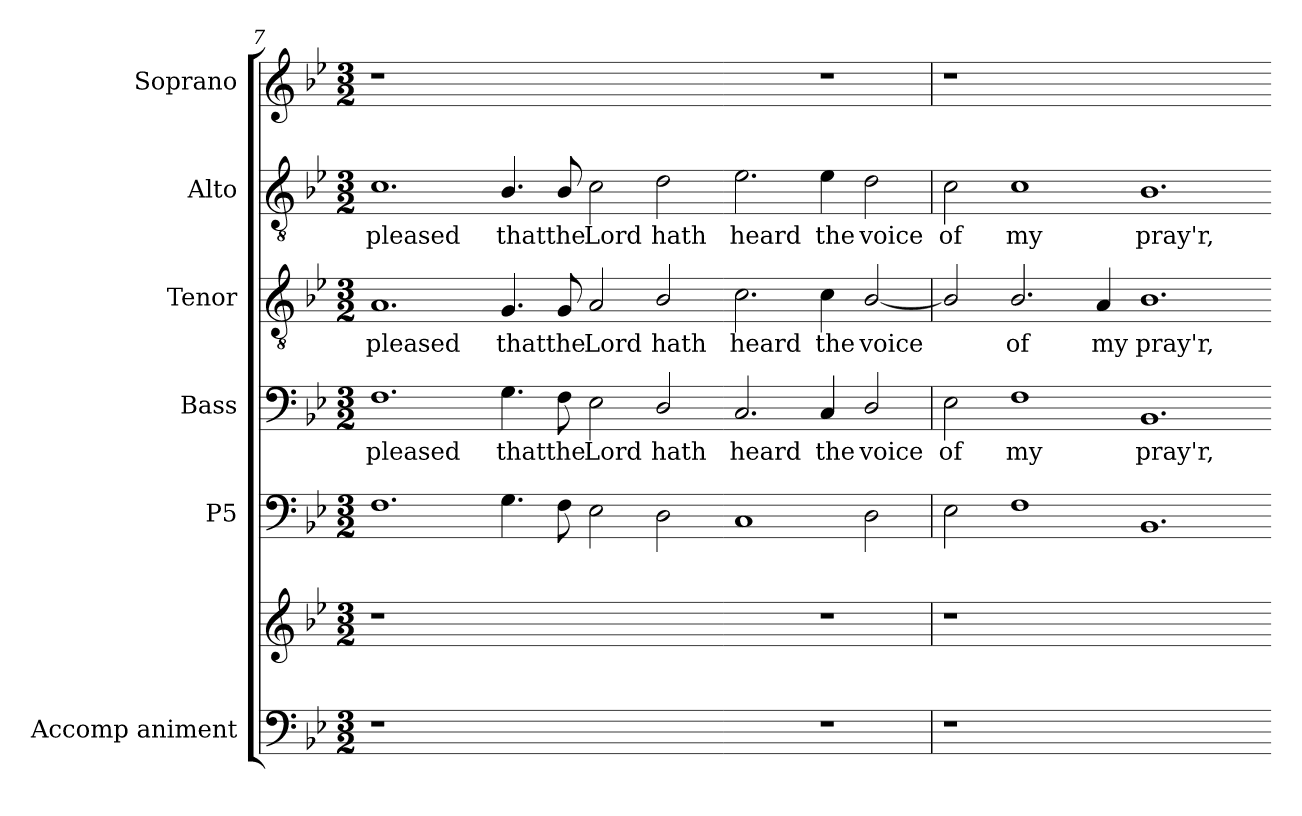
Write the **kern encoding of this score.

**kern	**kern	**kern	**kern	**text	**kern	**text	**kern	**text	**kern
*part6	*part6	*part5	*part4	*part4	*part3	*part3	*part2	*part2	*part1
*staff7	*staff6	*staff5	*staff4	*staff4	*staff3	*staff3	*staff2	*staff2	*staff1
*I"Accomp animent	*	*I"P5	*I"Bass	*	*I"Tenor	*	*I"Alto	*	*I"Soprano
*	*	*	*I'B.	*	*I'T.	*	*I'A.	*	*I'S.
*clefF4	*clefG2	*clefF4	*clefF4	*	*clefGv2	*	*clefGv2	*	*clefG2
*	*	*	*	*	*ITrd7c12	*	*ITrd7c12	*	*
*k[b-e-]	*k[b-e-]	*k[b-e-]	*k[b-e-]	*	*k[b-e-]	*	*k[b-e-]	*	*k[b-e-]
*B-:	*B-:	*B-:	*B-:	*	*B-:	*	*B-:	*	*B-:
*M3/2	*M3/2	*M3/2	*M3/2	*	*M3/2	*	*M3/2	*	*M3/2
=7	=7	=7	=7	=7	=7	=7	=7	=7	=7
!LO:N:vis=1	!LO:N:vis=1	!	!	!	!	!	!	!	!
!	!	!	!	!LO:LY:b:color=#000000	!	!	!	!	!
!	!	!	!	!	!	!LO:LY:b:color=#000000	!	!	!
!	!	!	!	!	!	!	!	!LO:LY:b:color=#000000	!LO:N:vis=1
0.r	0.r	1.Fi	1.Fi	pleased	1.AAi	pleased	1.Ci	pleased	1.r
!	!	!	!	!LO:LY:b:color=#000000	!	!	!	!	!
!	!	!	!	!	!	!LO:LY:b:color=#000000	!	!	!
!	!	!	!	!	!	!	!	!LO:LY:b:color=#000000	!
.	.	4.Gi\	4.Gi\	that	4.GGi/	that	4.BB-i/	that	1.ryy
!	!	!	!	!LO:LY:b:color=#000000	!	!	!	!	!
!	!	!	!	!	!	!LO:LY:b:color=#000000	!	!	!
!	!	!	!	!	!	!	!	!LO:LY:b:color=#000000	!
.	.	8Fi\	8Fi\	the	8GGi/	the	8BB-i/	the	.
!	!	!	!	!LO:LY:b:color=#000000	!	!	!	!	!
!	!	!	!	!	!	!LO:LY:b:color=#000000	!	!	!
!	!	!	!	!	!	!	!	!LO:LY:b:color=#000000	!
.	.	2E-i\	2E-i\	Lord	2AAi/	Lord	2Ci\	Lord	.
!	!	!	!	!LO:LY:b:color=#000000	!	!	!	!	!
!	!	!	!	!	!	!LO:LY:b:color=#000000	!	!	!
!	!	!	!	!	!	!	!	!LO:LY:b:color=#000000	!
.	.	2Di\	2Di/	hath	2BB-i/	hath	2Di\	hath	.
=8-	=8-	=8-	=8-	=8-	=8-	=8-	=8-	=8-	=8-
!LO:N:vis=1	!LO:N:vis=1	!	!	!	!	!	!	!	!
!	!	!	!	!LO:LY:b:color=#000000	!	!	!	!	!
!	!	!	!	!	!	!LO:LY:b:color=#000000	!	!	!
!	!	!	!	!	!	!	!	!LO:LY:b:color=#000000	!LO:N:vis=1
1.r	1.r	1Ci	2.Ci/	heard	2.Ci\	heard	2.E-i\	heard	1.r
!	!	!	!	!LO:LY:b:color=#000000	!	!	!	!	!
!	!	!	!	!	!	!LO:LY:b:color=#000000	!	!	!
!	!	!	!	!	!	!	!	!LO:LY:b:color=#000000	!
.	.	.	4Ci/	the	4Ci\	the	4E-i\	the	.
!	!	!	!	!LO:LY:b:color=#000000	!	!	!	!	!
!	!	!	!	!	!	!LO:LY:b:color=#000000	!	!	!
!	!	!	!	!	!	!	!	!LO:LY:b:color=#000000	!
.	.	2Di\	2Di/	voice	[<2BB-i/	voice	2Di\	voice	.
=9	=9	=9	=9	=9	=9	=9	=9	=9	=9
!LO:N:vis=1	!LO:N:vis=1	!	!	!	!	!	!	!	!
!	!	!	!	!LO:LY:b:color=#000000	!	!	!	!	!
!	!	!	!	!	!	!	!	!LO:LY:b:color=#000000	!LO:N:vis=1
0.r	0.r	2E-i\	2E-i\	of	2BB-i/]	.	2Ci\	of	1.r
!	!	!	!	!LO:LY:b:color=#000000	!	!	!	!	!
!	!	!	!	!	!	!LO:LY:b:color=#000000	!	!	!
!	!	!	!	!	!	!	!	!LO:LY:b:color=#000000	!
.	.	1Fi	1Fi	my	2.BB-i/	of	1Ci	my	.
!	!	!	!	!	!	!LO:LY:b:color=#000000	!	!	!
.	.	.	.	.	4AAi/	my	.	.	.
!	!	!	!	!LO:LY:b:color=#000000	!	!	!	!	!
!	!	!	!	!	!	!LO:LY:b:color=#000000	!	!	!
!	!	!	!	!	!	!	!	!LO:LY:b:color=#000000	!
.	.	1.BB-i	1.BB-i	pray'r,	1.BB-i	pray'r,	1.BB-i	pray'r,	1.ryy
=-	=-	=-	=-	=-	=-	=-	=-	=-	=-
*-	*-	*-	*-	*-	*-	*-	*-	*-	*-
